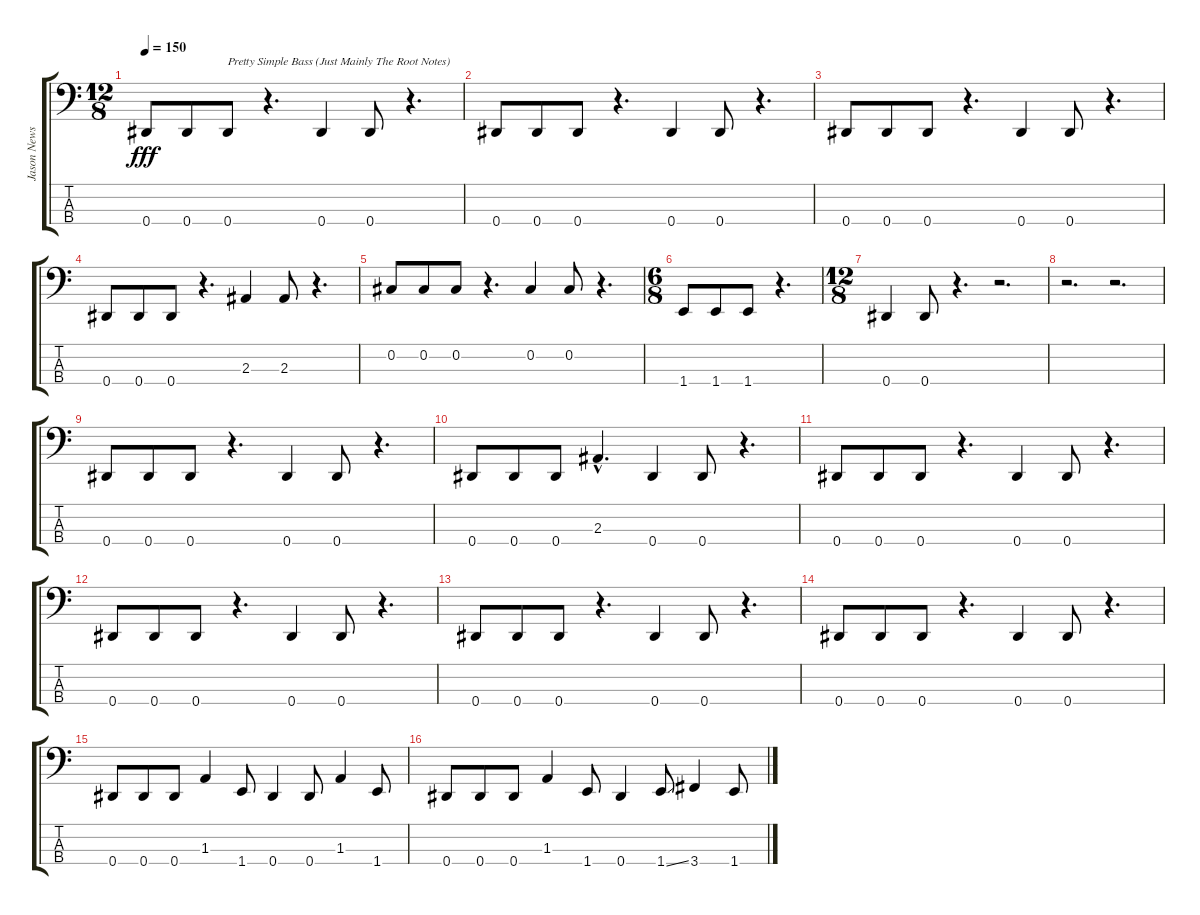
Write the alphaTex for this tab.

\track ("Jason Newsted (Bass)" "Jason News") {instrument electricbasspick}
\staff {score tabs}
\tuning (Gb2 Db2 Ab1 Eb1) {hide}
\ts (12 8)
\tempo 150
\clef f4
\ks c
0.4.8{dy fff instrument electricbasspick} 0.4.8 0.4.8{txt "Pretty Simple Bass (Just Mainly The Root Notes)"} r.4{d} 0.4.4 0.4.8 r.4{d} |
0.4.8 0.4.8 0.4.8 r.4{d} 0.4.4 0.4.8 r.4{d} |
0.4.8 0.4.8 0.4.8 r.4{d} 0.4.4 0.4.8 r.4{d} |
0.4.8 0.4.8 0.4.8 r.4{d} 2.3.4 2.3.8 r.4{d} |
0.2.8 0.2.8 0.2.8 r.4{d} 0.2.4 0.2.8 r.4{d} |
\ts (6 8)
1.4.8 1.4.8 1.4.8 r.4{d} |
\ts (12 8)
0.4.4 0.4.8 r.4{d} r.2{d} |
r.2{d} r.2{d} |
0.4.8 0.4.8 0.4.8 r.4{d} 0.4.4 0.4.8 r.4{d} |
0.4.8 0.4.8 0.4.8 2.3{hac}.4{d} 0.4.4 0.4.8 r.4{d} |
0.4.8 0.4.8 0.4.8 r.4{d} 0.4.4 0.4.8 r.4{d} |
0.4.8 0.4.8 0.4.8 r.4{d} 0.4.4 0.4.8 r.4{d} |
0.4.8 0.4.8 0.4.8 r.4{d} 0.4.4 0.4.8 r.4{d} |
0.4.8 0.4.8 0.4.8 r.4{d} 0.4.4 0.4.8 r.4{d} |
0.4.8 0.4.8 0.4.8 1.3.4 1.4.8 0.4.4 0.4.8 1.3.4 1.4.8 |
0.4.8 0.4.8 0.4.8 1.3.4 1.4.8 0.4.4 1.4{ss}.8 3.4.4 1.4.8
